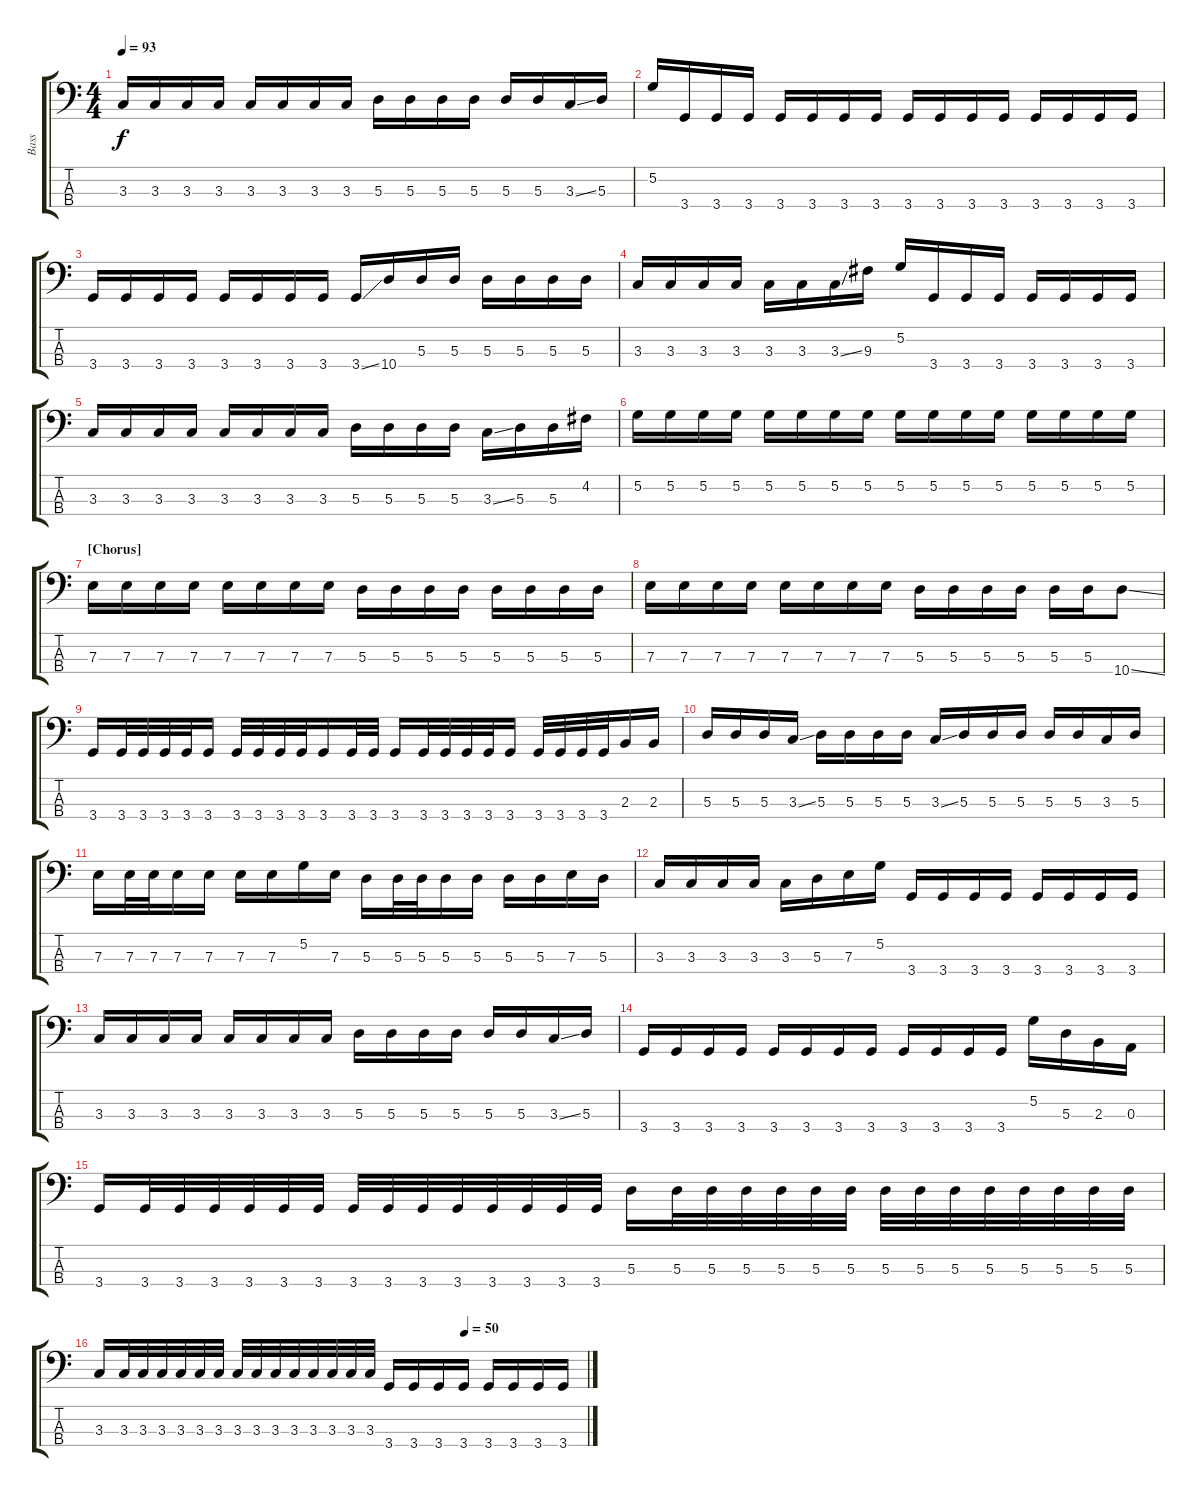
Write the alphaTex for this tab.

\track ("Bass" "Bass") {instrument electricbasspick}
\staff {score tabs}
\tuning (G2 D2 A1 E1) {hide}
\ts (4 4)
\tempo 93
\clef f4
\ks c
3.3.16{dy f} 3.3.16 3.3.16 3.3.16 3.3.16 3.3.16 3.3.16 3.3.16 5.3.16 5.3.16 5.3.16 5.3.16 5.3.16 5.3.16 3.3{ss}.16 5.3.16 |
5.2.16 3.4.16 3.4.16 3.4.16 3.4.16 3.4.16 3.4.16 3.4.16 3.4.16 3.4.16 3.4.16 3.4.16 3.4.16 3.4.16 3.4.16 3.4.16 |
3.4.16 3.4.16 3.4.16 3.4.16 3.4.16 3.4.16 3.4.16 3.4.16 3.4{ss}.16 10.4.16 5.3.16 5.3.16 5.3.16 5.3.16 5.3.16 5.3.16 |
3.3.16 3.3.16 3.3.16 3.3.16 3.3.16 3.3.16 3.3{ss}.16 9.3.16 5.2.16 3.4.16 3.4.16 3.4.16 3.4.16 3.4.16 3.4.16 3.4.16 |
3.3.16 3.3.16 3.3.16 3.3.16 3.3.16 3.3.16 3.3.16 3.3.16 5.3.16 5.3.16 5.3.16 5.3.16 3.3{ss}.16 5.3.16 5.3.16 4.2.16 |
5.2.16 5.2.16 5.2.16 5.2.16 5.2.16 5.2.16 5.2.16 5.2.16 5.2.16 5.2.16 5.2.16 5.2.16 5.2.16 5.2.16 5.2.16 5.2.16 |
\section ("" "[Chorus]")
7.3.16 7.3.16 7.3.16 7.3.16 7.3.16 7.3.16 7.3.16 7.3.16 5.3.16 5.3.16 5.3.16 5.3.16 5.3.16 5.3.16 5.3.16 5.3.16 |
7.3.16 7.3.16 7.3.16 7.3.16 7.3.16 7.3.16 7.3.16 7.3.16 5.3.16 5.3.16 5.3.16 5.3.16 5.3.16 5.3.16 10.4{ss}.8 |
3.4.16 3.4.32 3.4.32 3.4.32 3.4.32 3.4.16 3.4.32 3.4.32 3.4.32 3.4.32 3.4.16 3.4.32 3.4.32 3.4.16 3.4.32 3.4.32 3.4.32 3.4.32 3.4.16 3.4.32 3.4.32 3.4.32 3.4.32 2.3.16 2.3.16 |
5.3.16 5.3.16 5.3.16 3.3{ss}.16 5.3.16 5.3.16 5.3.16 5.3.16 3.3{ss}.16 5.3.16 5.3.16 5.3.16 5.3.16 5.3.16 3.3.16 5.3.16 |
7.3.16 7.3.32 7.3.32 7.3.16 7.3.16 7.3.16 7.3.16 5.2.16 7.3.16 5.3.16 5.3.32 5.3.32 5.3.16 5.3.16 5.3.16 5.3.16 7.3.16 5.3.16 |
3.3.16 3.3.16 3.3.16 3.3.16 3.3.16 5.3.16 7.3.16 5.2.16 3.4.16 3.4.16 3.4.16 3.4.16 3.4.16 3.4.16 3.4.16 3.4.16 |
3.3.16 3.3.16 3.3.16 3.3.16 3.3.16 3.3.16 3.3.16 3.3.16 5.3.16 5.3.16 5.3.16 5.3.16 5.3.16 5.3.16 3.3{ss}.16 5.3.16 |
3.4.16 3.4.16 3.4.16 3.4.16 3.4.16 3.4.16 3.4.16 3.4.16 3.4.16 3.4.16 3.4.16 3.4.16 5.2.16 5.3.16 2.3.16 0.3.16 |
3.4.16 3.4.32 3.4.32 3.4.32 3.4.32 3.4.32 3.4.32 3.4.32 3.4.32 3.4.32 3.4.32 3.4.32 3.4.32 3.4.32 3.4.32 5.3.16 5.3.32 5.3.32 5.3.32 5.3.32 5.3.32 5.3.32 5.3.32 5.3.32 5.3.32 5.3.32 5.3.32 5.3.32 5.3.32 5.3.32 |
\tempo (50 0.75)
3.3.16 3.3.32 3.3.32 3.3.32 3.3.32 3.3.32 3.3.32 3.3.32 3.3.32 3.3.32 3.3.32 3.3.32 3.3.32 3.3.32 3.3.32 3.4.16 3.4.16 3.4.16 3.4.16 3.4.16 3.4.16 3.4.16 3.4.16
